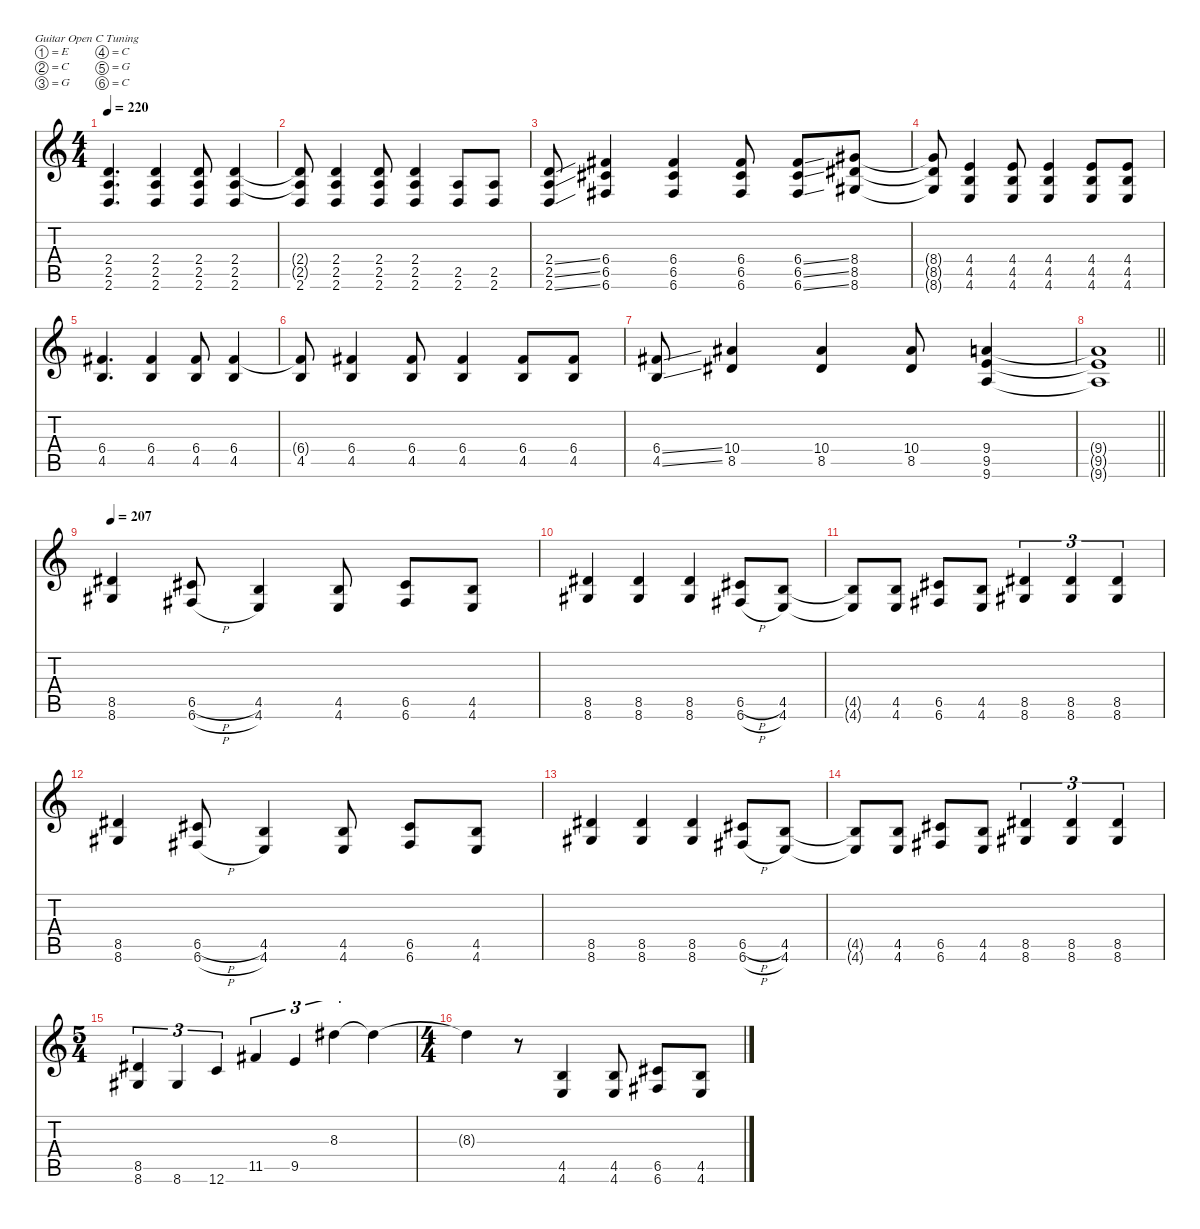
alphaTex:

\defaultSystemsLayout 4
\hideDynamics
\bracketExtendMode nobrackets
\singleTrackTrackNamePolicy hidden
\multiTrackTrackNamePolicy hidden
\firstSystemTrackNameMode fullname
\otherSystemsTrackNameOrientation horizontal
\track ("Guitar 1" "dist.guit.") {defaultSystemsLayout 8 mute instrument distortionguitar}
\staff {score tabs}
\tuning (E4 C4 G3 C3 G2 C2)
\ts (4 4)
\tempo 220
\clef g2
\ks c
(2.4 2.5 2.6).4{d dy f beam Up} (2.4 2.5 2.6).4{beam Up} (2.4 2.5 2.6).8{beam Up} (2.4 2.5 2.6).4{beam Up} |
(2.4{t} 2.5{t} 2.6).8{beam Up} (2.4 2.5 2.6).4{beam Up} (2.4 2.5 2.6).8{beam Up} (2.4 2.5 2.6).4{beam Up} (2.5 2.6).8{beam Up} (2.5 2.6).8{beam Up} |
(2.4{ss} 2.5{ss} 2.6{ss}).8{beam Up} (6.4{acc #} 6.5{acc #} 6.6{acc #}).4{beam Up} (6.4{acc #} 6.5{acc #} 6.6{acc #}).4{beam Up} (6.4{acc #} 6.5{acc #} 6.6{acc #}).8{beam Up} (6.4{ss acc #} 6.5{ss acc #} 6.6{ss acc #}).8{beam Up} (8.4{acc #} 8.5{acc #} 8.6{acc #}).8{beam Up} |
(8.4{t acc #} 8.5{t acc #} 8.6{t acc #}).8{beam Up} (4.4 4.5 4.6).4{beam Up} (4.4 4.5 4.6).8{beam Up} (4.4 4.5 4.6).4{beam Up} (4.4 4.5 4.6).8{beam Up} (4.4 4.5 4.6).8{beam Up} |
(6.4{acc #} 4.5).4{d beam Up} (6.4{acc #} 4.5).4{beam Up} (6.4{acc #} 4.5).8{beam Up} (6.4{acc #} 4.5).4{beam Up} |
(6.4{t acc #} 4.5).8{beam Up} (6.4{acc #} 4.5).4{beam Up} (6.4{acc #} 4.5).8{beam Up} (6.4{acc #} 4.5).4{beam Up} (6.4{acc #} 4.5).8{beam Up} (6.4{acc #} 4.5).8{beam Up} |
(6.4{ss acc #} 4.5{ss}).8{beam Up} (10.4{acc #} 8.5{acc #}).4{beam Up} (10.4{acc #} 8.5{acc #}).4{beam Up} (10.4{acc #} 8.5{acc #}).8{beam Up} (9.4 9.5 9.6).4{beam Up} |
\barLineRight lightlight
(9.4{t} 9.5{t} 9.6{t}).1{beam Up} |
\tempo 207
(8.5{acc #} 8.6{acc #}).4{beam Up} (6.5{h acc #} 6.6{h acc #}).8{beam Up} (4.5 4.6).4{beam Up} (4.5 4.6).8{beam Up} (6.5{acc #} 6.6{acc #}).8{beam Up} (4.5 4.6).8{beam Up} |
(8.5{acc #} 8.6{acc #}).4{beam Up} (8.5{acc #} 8.6{acc #}).4{beam Up} (8.5{acc #} 8.6{acc #}).4{beam Up} (6.5{h acc #} 6.6{h acc #}).8{beam Up} (4.5 4.6).8{beam Up} |
(4.5{t} 4.6{t}).8{beam Up} (4.5 4.6).8{beam Up} (6.5{acc #} 6.6{acc #}).8{beam Up} (4.5 4.6).8{beam Up} (8.5{acc #} 8.6{acc #}).4{tu (3 2) beam Up} (8.5{acc #} 8.6{acc #}).4{tu (3 2) beam Up} (8.5{acc #} 8.6{acc #}).4{tu (3 2) beam Up} |
(8.5{acc #} 8.6{acc #}).4{beam Up} (6.5{h acc #} 6.6{h acc #}).8{beam Up} (4.5 4.6).4{beam Up} (4.5 4.6).8{beam Up} (6.5{acc #} 6.6{acc #}).8{beam Up} (4.5 4.6).8{beam Up} |
(8.5{acc #} 8.6{acc #}).4{beam Up} (8.5{acc #} 8.6{acc #}).4{beam Up} (8.5{acc #} 8.6{acc #}).4{beam Up} (6.5{h acc #} 6.6{h acc #}).8{beam Up} (4.5 4.6).8{beam Up} |
(4.5{t} 4.6{t}).8{beam Up} (4.5 4.6).8{beam Up} (6.5{acc #} 6.6{acc #}).8{beam Up} (4.5 4.6).8{beam Up} (8.5{acc #} 8.6{acc #}).4{tu (3 2) beam Up} (8.5{acc #} 8.6{acc #}).4{tu (3 2) beam Up} (8.5{acc #} 8.6{acc #}).4{tu (3 2) beam Up} |
\ts (5 4)
\beaming (8 2 2 2 4)
(8.5{acc #} 8.6{acc #}).4{tu (3 2) beam Up} 8.6{acc #}.4{tu (3 2) beam Up} 12.6.4{tu (3 2) beam Up} 11.5{acc #}.4{tu (3 2) beam Up} 9.5.4{tu (3 2) beam Up} 8.3{acc #}.4{tu (3 2) beam Down} 8.3{t acc #}.4{beam Down} |
\ts (4 4)
\beaming (8 2 2 2 2)
8.3{t acc #}.4{beam Down} r.8{beam Down} (4.5 4.6).4{beam Up} (4.5 4.6).8{beam Up} (6.5{acc #} 6.6{acc #}).8{beam Up} (4.5 4.6).8{beam Up}
